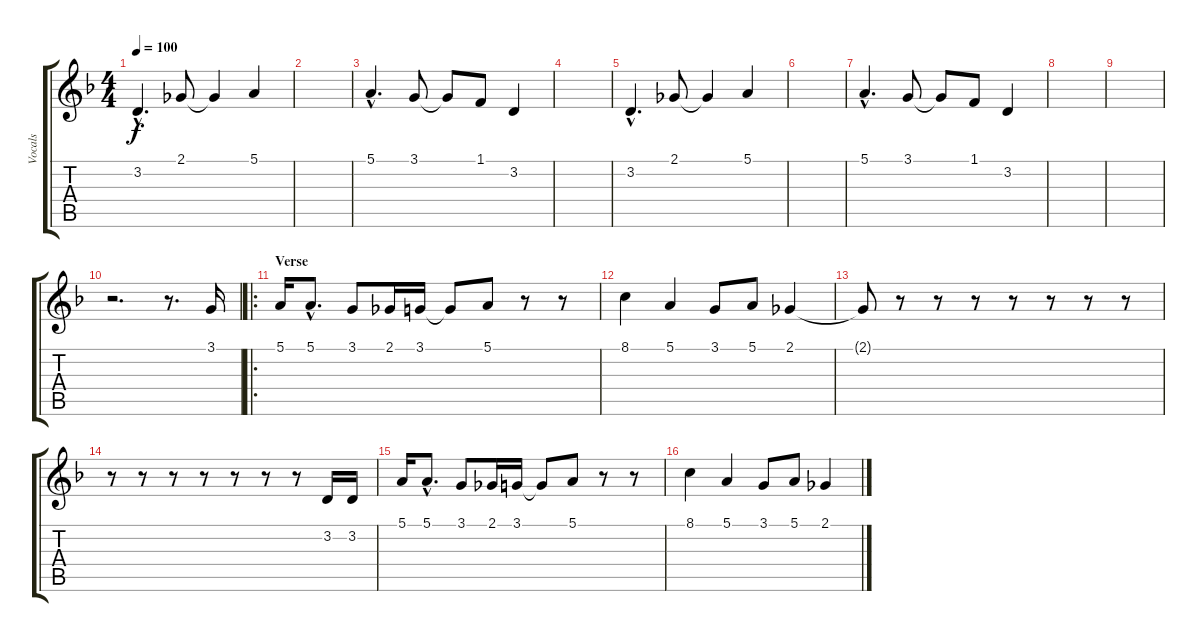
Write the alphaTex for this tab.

\track ("Vocals" "Vocals") {instrument choiraahs}
\staff {score tabs}
\tuning (E4 B3 G3 D3 A2 E2) {hide}
\ts (4 4)
\tempo 100
\clef g2
\ks dminor
3.2{hac}.4{d dy f instrument choiraahs} 2.1.8 2.1{t}.4 5.1.4 |
|
5.1{hac}.4{d} 3.1.8 3.1{t}.8 1.1.8 3.2.4 |
|
3.2{hac}.4{d} 2.1.8 2.1{t}.4 5.1.4 |
|
5.1{hac}.4{d} 3.1.8 3.1{t}.8 1.1.8 3.2.4 |
|
|
r.2{d} r.8{d} 3.1.16 |
\ro
\section ("" "Verse")
5.1.16 5.1{hac}.8{d} 3.1.8 2.1.16 3.1.16 3.1{t}.8 5.1.8 r.8 r.8 |
8.1.4 5.1.4 3.1.8 5.1.8 2.1.4 |
2.1{t}.8 r.8 r.8 r.8 r.8 r.8 r.8 r.8 |
r.8 r.8 r.8 r.8 r.8 r.8 r.8 3.2.16 3.2.16 |
5.1.16 5.1{hac}.8{d} 3.1.8 2.1.16 3.1.16 3.1{t}.8 5.1.8 r.8 r.8 |
8.1.4 5.1.4 3.1.8 5.1.8 2.1.4
